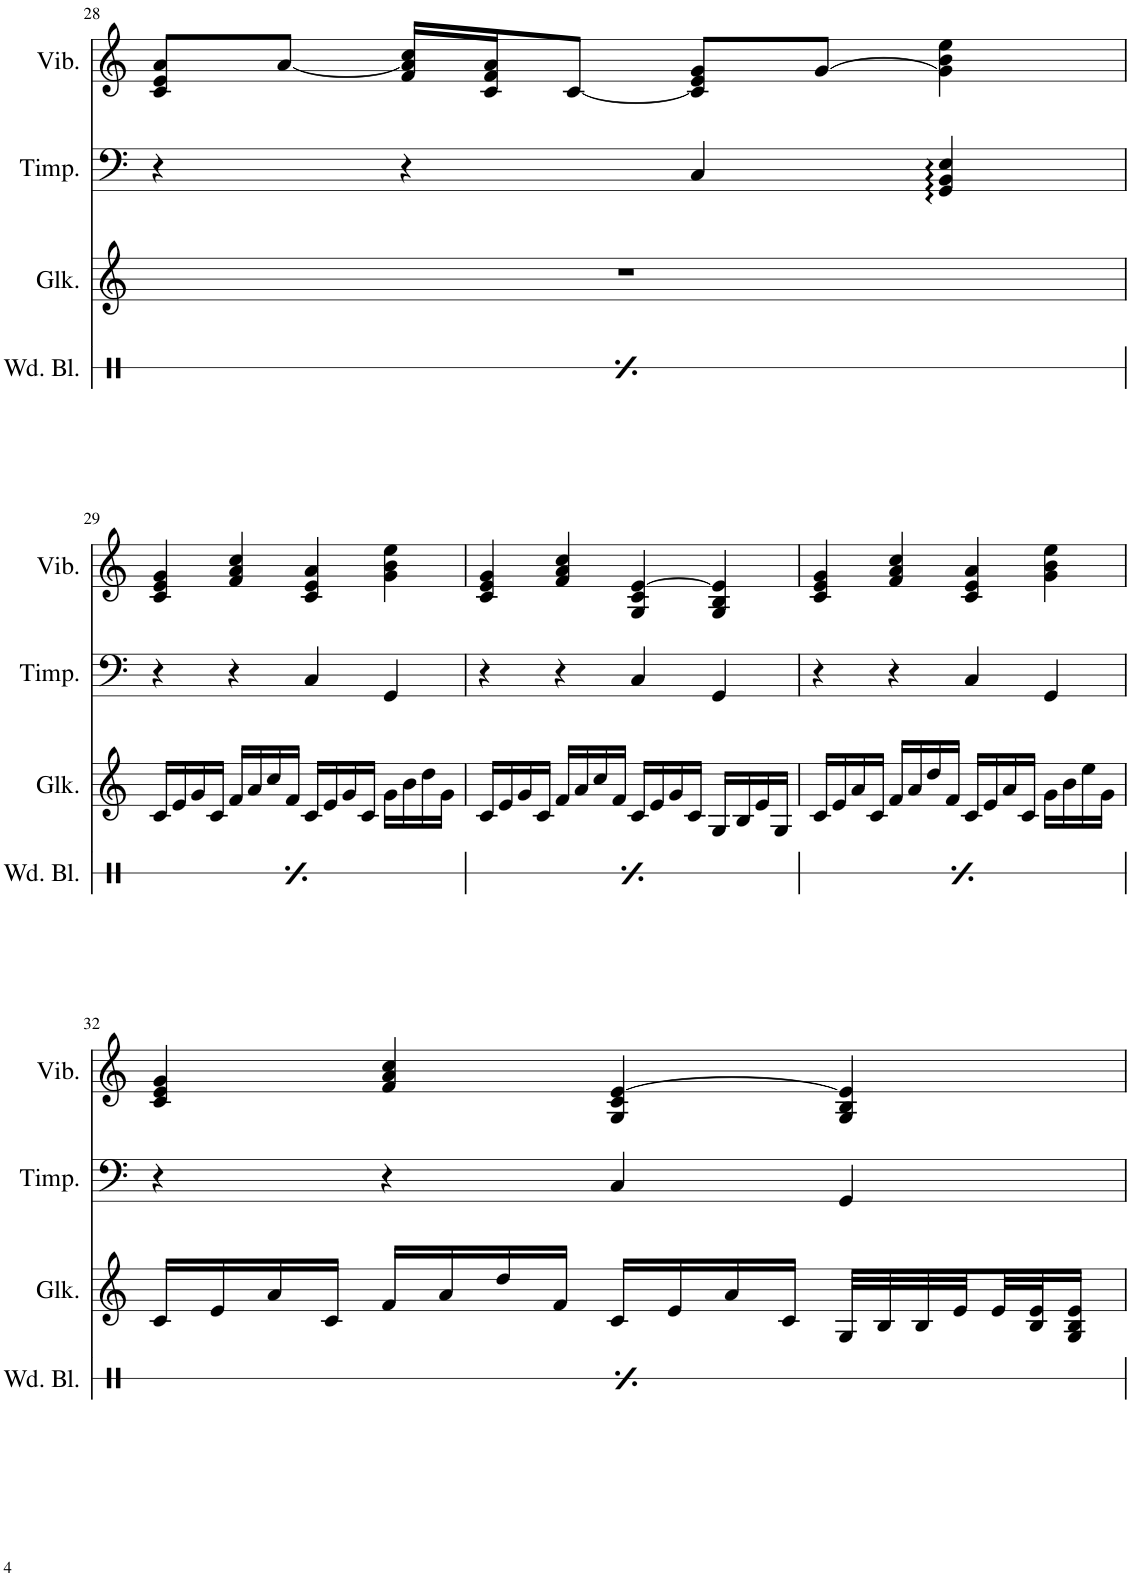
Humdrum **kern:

**kern	**kern	**kern	**kern
*part4	*part3	*part2	*part1
*staff4	*staff3	*staff2	*staff1
*I"Wood Blocks	*I"Glockenspiel	*I"Timpani	*I"Vibraphone
*I'Wd. Bl.	*I'Glk.	*I'Timp.	*I'Vib.
!!LO:PB:g=z
*clefX	*clefG2	*clefF4	*clefG2
*	*Trd-14c-24	*	*
*k[]	*k[]	*k[]	*k[]
*M4/4	*M4/4	*M4/4	*M4/4
=28	=28	=28	=28
4Rf/	1r	4r	8c/ 8e/ 8a/L
.	.	.	[8a/J
4Rd/	.	4r	16f/ 16a/] 16cc/LL
.	.	.	16c/ 16f/ 16a/J
.	.	.	[8c/J
4Rf/	.	4C/	8c/] 8e/ 8g/L
.	.	.	[8g/J
4Rd/	.	4GG/ 4BB/ 4E/	4g\] 4b\ 4ee\
!!LO:LB:g=z
=29	=29	=29	=29
4Rf/	16c/LL	4r	4c/ 4e/ 4g/
.	16e/	.	.
.	16g/	.	.
.	16c/JJ	.	.
4Rd/	16f/LL	4r	4f/ 4a/ 4cc/
.	16a/	.	.
.	16cc/	.	.
.	16f/JJ	.	.
4Rf/	16c/LL	4C/	4c/ 4e/ 4a/
.	16e/	.	.
.	16g/	.	.
.	16c/JJ	.	.
4Rd/	16g\LL	4GG/	4g\ 4b\ 4ee\
.	16b\	.	.
.	16dd\	.	.
.	16g\JJ	.	.
=30	=30	=30	=30
4Rf/	16c/LL	4r	4c/ 4e/ 4g/
.	16e/	.	.
.	16g/	.	.
.	16c/JJ	.	.
4Rd/	16f/LL	4r	4f/ 4a/ 4cc/
.	16a/	.	.
.	16cc/	.	.
.	16f/JJ	.	.
4Rf/	16c/LL	4C/	4G/ 4c/ [4e/
.	16e/	.	.
.	16g/	.	.
.	16c/JJ	.	.
4Rd/	16G/LL	4GG/	4G/ 4B/ 4e/]
.	16B/	.	.
.	16e/	.	.
.	16G/JJ	.	.
=31	=31	=31	=31
4Rf/	16c/LL	4r	4c/ 4e/ 4g/
.	16e/	.	.
.	16a/	.	.
.	16c/JJ	.	.
4Rd/	16f/LL	4r	4f/ 4a/ 4cc/
.	16a/	.	.
.	16dd/	.	.
.	16f/JJ	.	.
4Rf/	16c/LL	4C/	4c/ 4e/ 4a/
.	16e/	.	.
.	16a/	.	.
.	16c/JJ	.	.
4Rd/	16g\LL	4GG/	4g\ 4b\ 4ee\
.	16b\	.	.
.	16ee\	.	.
.	16g\JJ	.	.
!!LO:LB:g=z
=32	=32	=32	=32
4Rf/	16c/LL	4r	4c/ 4e/ 4g/
.	16e/	.	.
.	16a/	.	.
.	16c/JJ	.	.
4Rd/	16f/LL	4r	4f/ 4a/ 4cc/
.	16a/	.	.
.	16dd/	.	.
.	16f/JJ	.	.
4Rf/	16c/LL	4C/	4G/ 4c/ [4e/
.	16e/	.	.
.	16a/	.	.
.	16c/JJ	.	.
4Rd/	32G/LLL	4GG/	4G/ 4B/ 4e/]
.	32B/	.	.
.	32B/	.	.
.	32e/	.	.
.	32e/	.	.
.	32B/ 32e/J	.	.
.	16G/ 16B/ 16e/JJ	.	.
=	=	=	=
*-	*-	*-	*-
